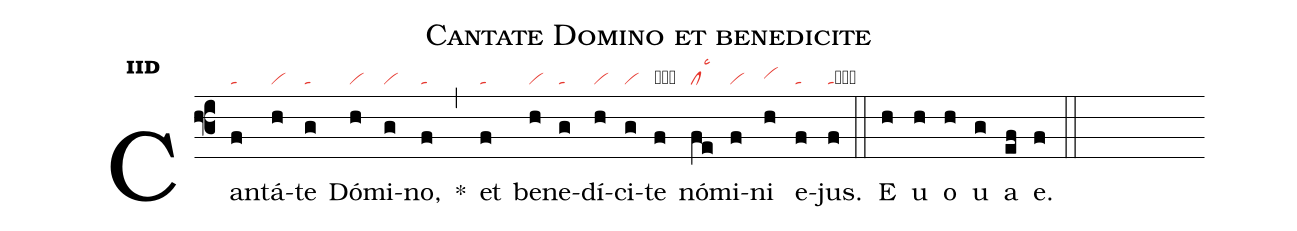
name:Cantate Domino et benedicite;
office-part:an;
mode:2d;
nabc-lines:1;
%%
initial-style: 1;
name:Cantate Domino et benedicite;
mode: 2;
office-part: Antiphona;
annotation: Ant.;
annotation: ii d;
nabc-lines:1;
%%
(f3) Can(f|ta)tá(h|vi)te(g|ta) Dó(h|vi)mi(g|vi)no,(f|ta) <sp>*</sp>(,) et(f|ta) be(h|vi)ne(g|ta)dí(h|vi)ci(g|vi)te(f|obta) nó(fe|cllsc3)mi(f|vi)ni(h|vihh) e(f|ta)jus.(f|tacb) (::)
<eu>E(h) u(h) o(h) u(g) a(ef) e.</eu>(f) (::)
